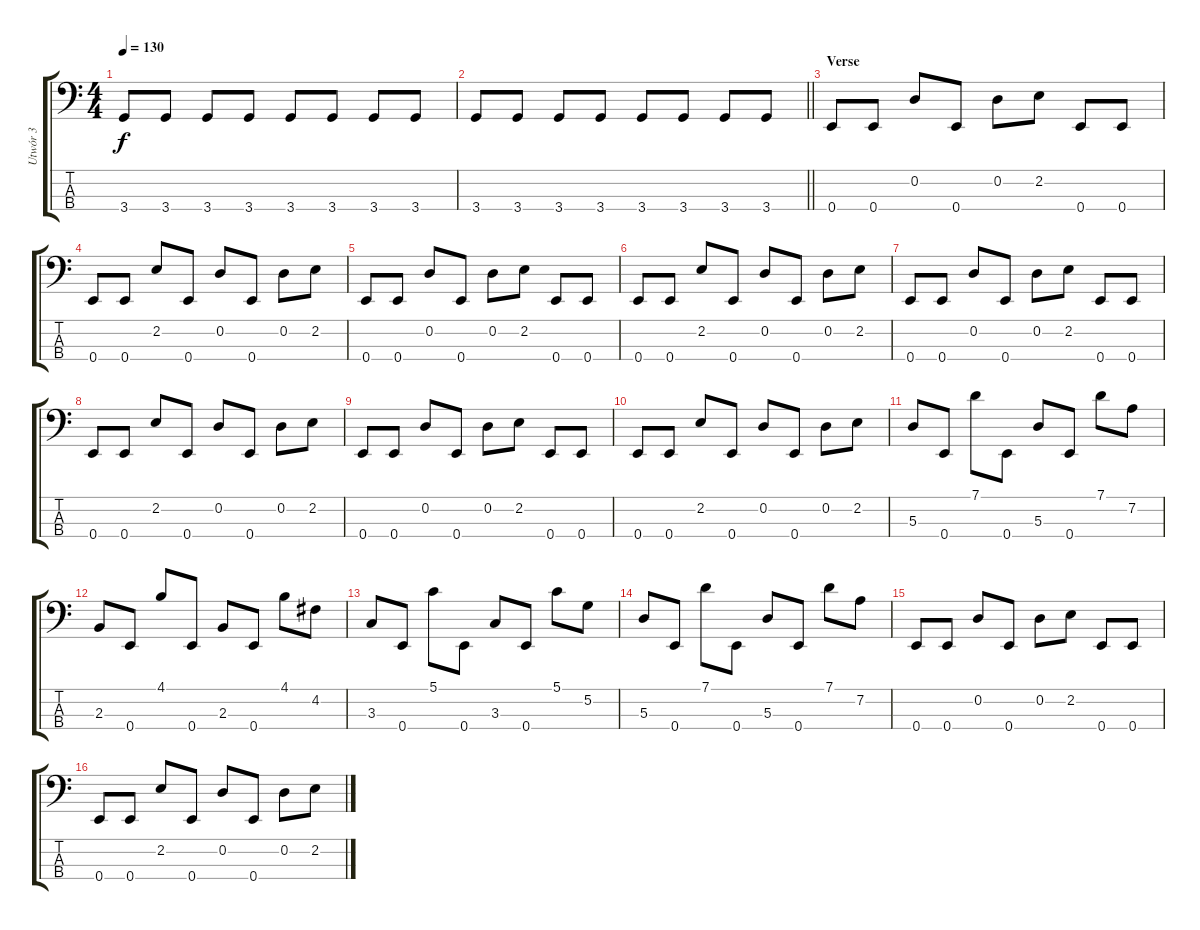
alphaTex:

\track ("Utwór 3" "Utwór 3") {instrument electricbassfinger}
\staff {score tabs}
\tuning (G2 D2 A1 E1) {hide}
\ts (4 4)
\tempo 130
\clef f4
\ks c
3.4.8{dy f} 3.4.8 3.4.8 3.4.8 3.4.8 3.4.8 3.4.8 3.4.8 |
\barLineRight lightlight
3.4.8 3.4.8 3.4.8 3.4.8 3.4.8 3.4.8 3.4.8 3.4.8 |
\section ("" "Verse")
0.4.8 0.4.8 0.2.8 0.4.8 0.2.8 2.2.8 0.4.8 0.4.8 |
0.4.8 0.4.8 2.2.8 0.4.8 0.2.8 0.4.8 0.2.8 2.2.8 |
0.4.8 0.4.8 0.2.8 0.4.8 0.2.8 2.2.8 0.4.8 0.4.8 |
0.4.8 0.4.8 2.2.8 0.4.8 0.2.8 0.4.8 0.2.8 2.2.8 |
0.4.8 0.4.8 0.2.8 0.4.8 0.2.8 2.2.8 0.4.8 0.4.8 |
0.4.8 0.4.8 2.2.8 0.4.8 0.2.8 0.4.8 0.2.8 2.2.8 |
0.4.8 0.4.8 0.2.8 0.4.8 0.2.8 2.2.8 0.4.8 0.4.8 |
0.4.8 0.4.8 2.2.8 0.4.8 0.2.8 0.4.8 0.2.8 2.2.8 |
5.3.8 0.4.8 7.1.8 0.4.8 5.3.8 0.4.8 7.1.8 7.2.8 |
2.3.8 0.4.8 4.1.8 0.4.8 2.3.8 0.4.8 4.1.8 4.2.8 |
3.3.8 0.4.8 5.1.8 0.4.8 3.3.8 0.4.8 5.1.8 5.2.8 |
5.3.8 0.4.8 7.1.8 0.4.8 5.3.8 0.4.8 7.1.8 7.2.8 |
0.4.8 0.4.8 0.2.8 0.4.8 0.2.8 2.2.8 0.4.8 0.4.8 |
0.4.8 0.4.8 2.2.8 0.4.8 0.2.8 0.4.8 0.2.8 2.2.8
